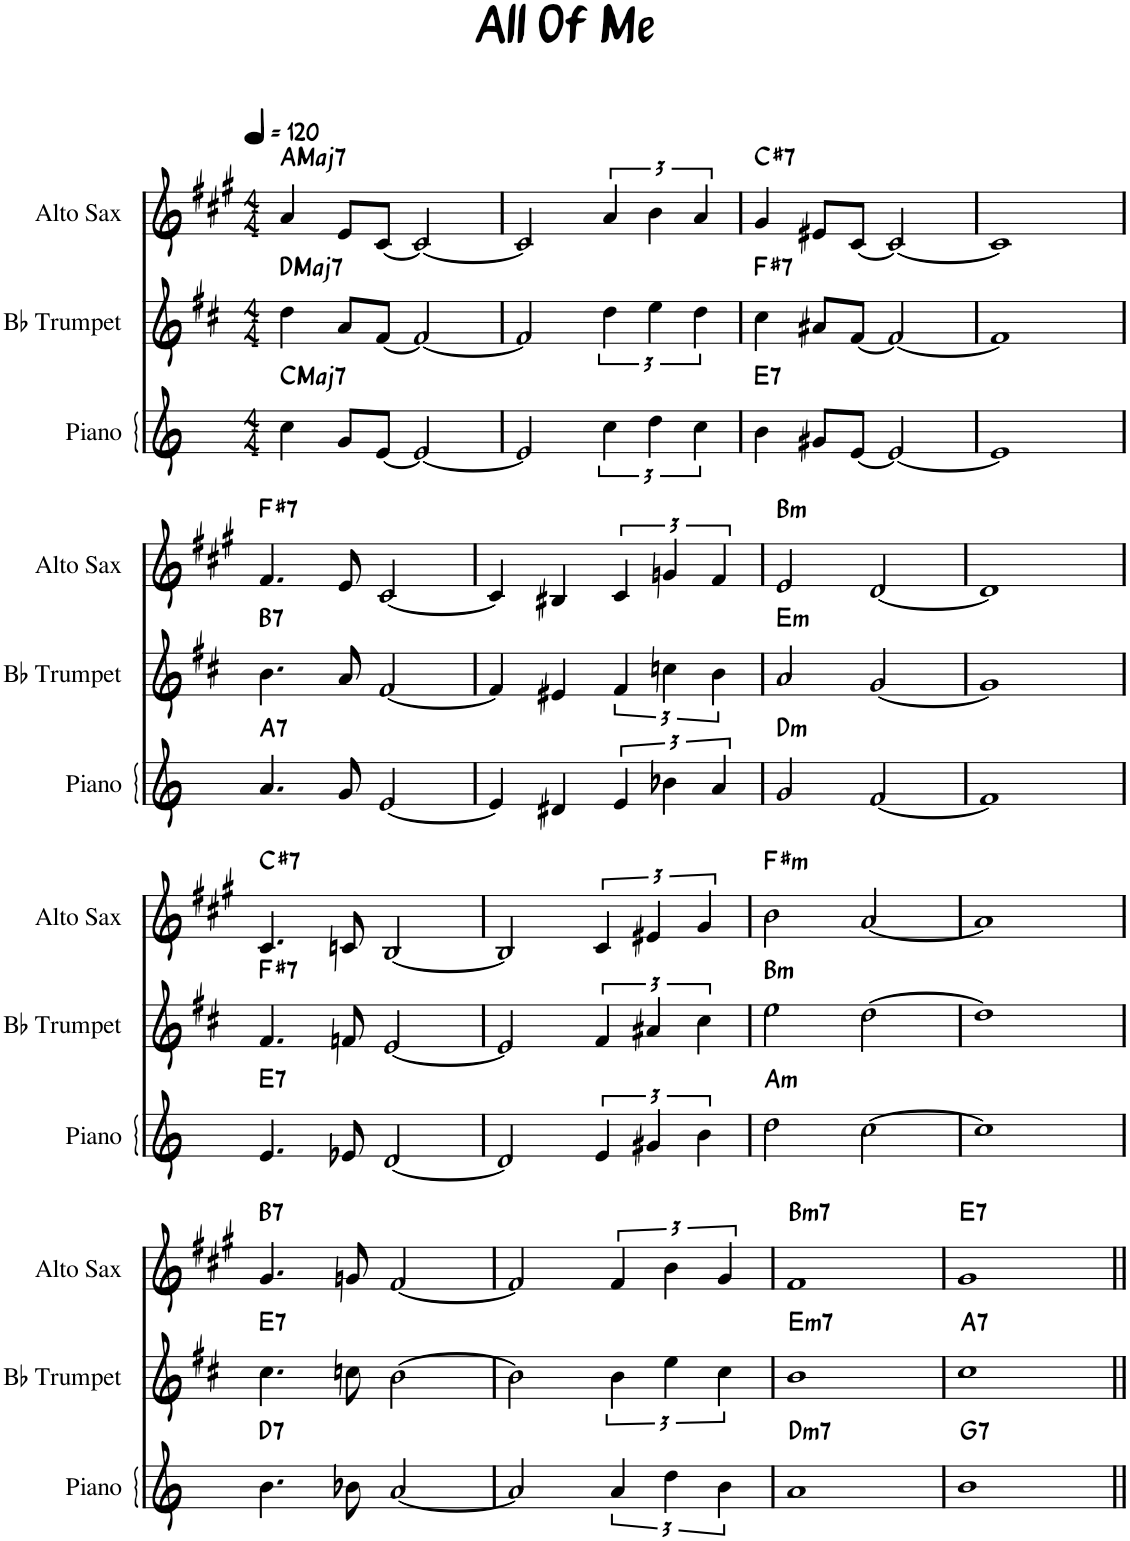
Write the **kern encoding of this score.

**kern	**harte	**kern	**harte	**kern	**harte
*part3	*part3	*part2	*part2	*part1	*part1
*staff3	*	*staff2	*	*staff1	*
*I"Piano	*	*I"Bb Trumpet	*	*I"Alto Sax	*
*I'Pno.	*	*I'Bb Tpt.	*	*I'Sax	*
*clefG2	*	*clefG2	*	*clefG2	*
*	*	*Trd1c2	*	*Trd5c9	*
*k[]	*	*k[f#c#]	*	*k[f#c#g#]	*
*M4/4	*	*M4/4	*	*M4/4	*
*MM120	*	*MM120	*	*MM120	*
=1	=1	=1	=1	=1	=1
!	!LO:H:kt=Maj7	!	!LO:H:kt=Maj7	!	!LO:H:kt=Maj7
4cc\	C:maj7	4dd\	D:maj7	4a/	A:maj7
8g/L	.	8a/L	.	8e/L	.
[8e/J	.	[8f#/J	.	[8c#/J	.
2e/_	.	2f#/_	.	2c#/_	.
=2	=2	=2	=2	=2	=2
2e/]	.	2f#/]	.	2c#/]	.
6cc\	.	6dd\	.	6a/	.
6dd\	.	6ee\	.	6b\	.
6cc\	.	6dd\	.	6a/	.
=3	=3	=3	=3	=3	=3
!	!LO:H:kt=7	!	!LO:H:kt=7	!	!LO:H:kt=7
4b\	E:7	4cc#\	F#:7	4g#/	C#:7
8g#X/L	.	8a#X/L	.	8e#X/L	.
[8e/J	.	[8f#/J	.	[8c#/J	.
2e/_	.	2f#/_	.	2c#/_	.
=4	=4	=4	=4	=4	=4
1e]	.	1f#]	.	1c#]	.
!!LO:LB:g=z
=1	=1	=1	=1	=1	=1
!	!LO:H:kt=7	!	!LO:H:kt=7	!	!LO:H:kt=7
4.a/	A:7	4.b\	B:7	4.f#/	F#:7
8g/	.	8a/	.	8e/	.
[2e/	.	[2f#/	.	[2c#/	.
=2	=2	=2	=2	=2	=2
4e/]	.	4f#/]	.	4c#/]	.
4d#X/	.	4e#X/	.	4B#X/	.
6e/	.	6f#/	.	6c#/	.
6b-X\	.	6ccn\	.	6gn/	.
6a/	.	6b\	.	6f#/	.
=3	=3	=3	=3	=3	=3
!	!LO:H:kt=m	!	!LO:H:kt=m	!	!LO:H:kt=m
2g/	D:min	2a/	E:min	2e/	B:min
[2f/	.	[2g/	.	[2d/	.
=4	=4	=4	=4	=4	=4
1f]	.	1g]	.	1d]	.
!!LO:LB:g=z
=1	=1	=1	=1	=1	=1
!	!LO:H:kt=7	!	!LO:H:kt=7	!	!LO:H:kt=7
4.e/	E:7	4.f#/	F#:7	4.c#/	C#:7
8e-X/	.	8fn/	.	8cn/	.
[2d/	.	[2e/	.	[2B/	.
=2	=2	=2	=2	=2	=2
2d/]	.	2e/]	.	2B/]	.
6e/	.	6f#/	.	6c#/	.
6g#X/	.	6a#X/	.	6e#X/	.
6b\	.	6cc#\	.	6g#/	.
=3	=3	=3	=3	=3	=3
!	!LO:H:kt=m	!	!LO:H:kt=m	!	!LO:H:kt=m
2dd\	A:min	2ee\	B:min	2b\	F#:min
[2cc\	.	[2dd\	.	[2a/	.
=4	=4	=4	=4	=4	=4
1cc]	.	1dd]	.	1a]	.
!!LO:LB:g=z
=1	=1	=1	=1	=1	=1
!	!LO:H:kt=7	!	!LO:H:kt=7	!	!LO:H:kt=7
4.b\	D:7	4.cc#\	E:7	4.g#/	B:7
8b-X\	.	8ccn\	.	8gn/	.
[2a/	.	[2b\	.	[2f#/	.
=2	=2	=2	=2	=2	=2
2a/]	.	2b\]	.	2f#/]	.
6a/	.	6b\	.	6f#/	.
6dd\	.	6ee\	.	6b\	.
6b\	.	6cc#\	.	6g#/	.
=3	=3	=3	=3	=3	=3
!	!LO:H:kt=m7	!	!LO:H:kt=m7	!	!LO:H:kt=m7
1a	D:min7	1b	E:min7	1f#	B:min7
=4	=4	=4	=4	=4	=4
!	!LO:H:kt=7	!	!LO:H:kt=7	!	!LO:H:kt=7
1b	G:7	1cc#	A:7	1g#	E:7
=||	=||	=||	=||	=||	=||
*-	*-	*-	*-	*-	*-
